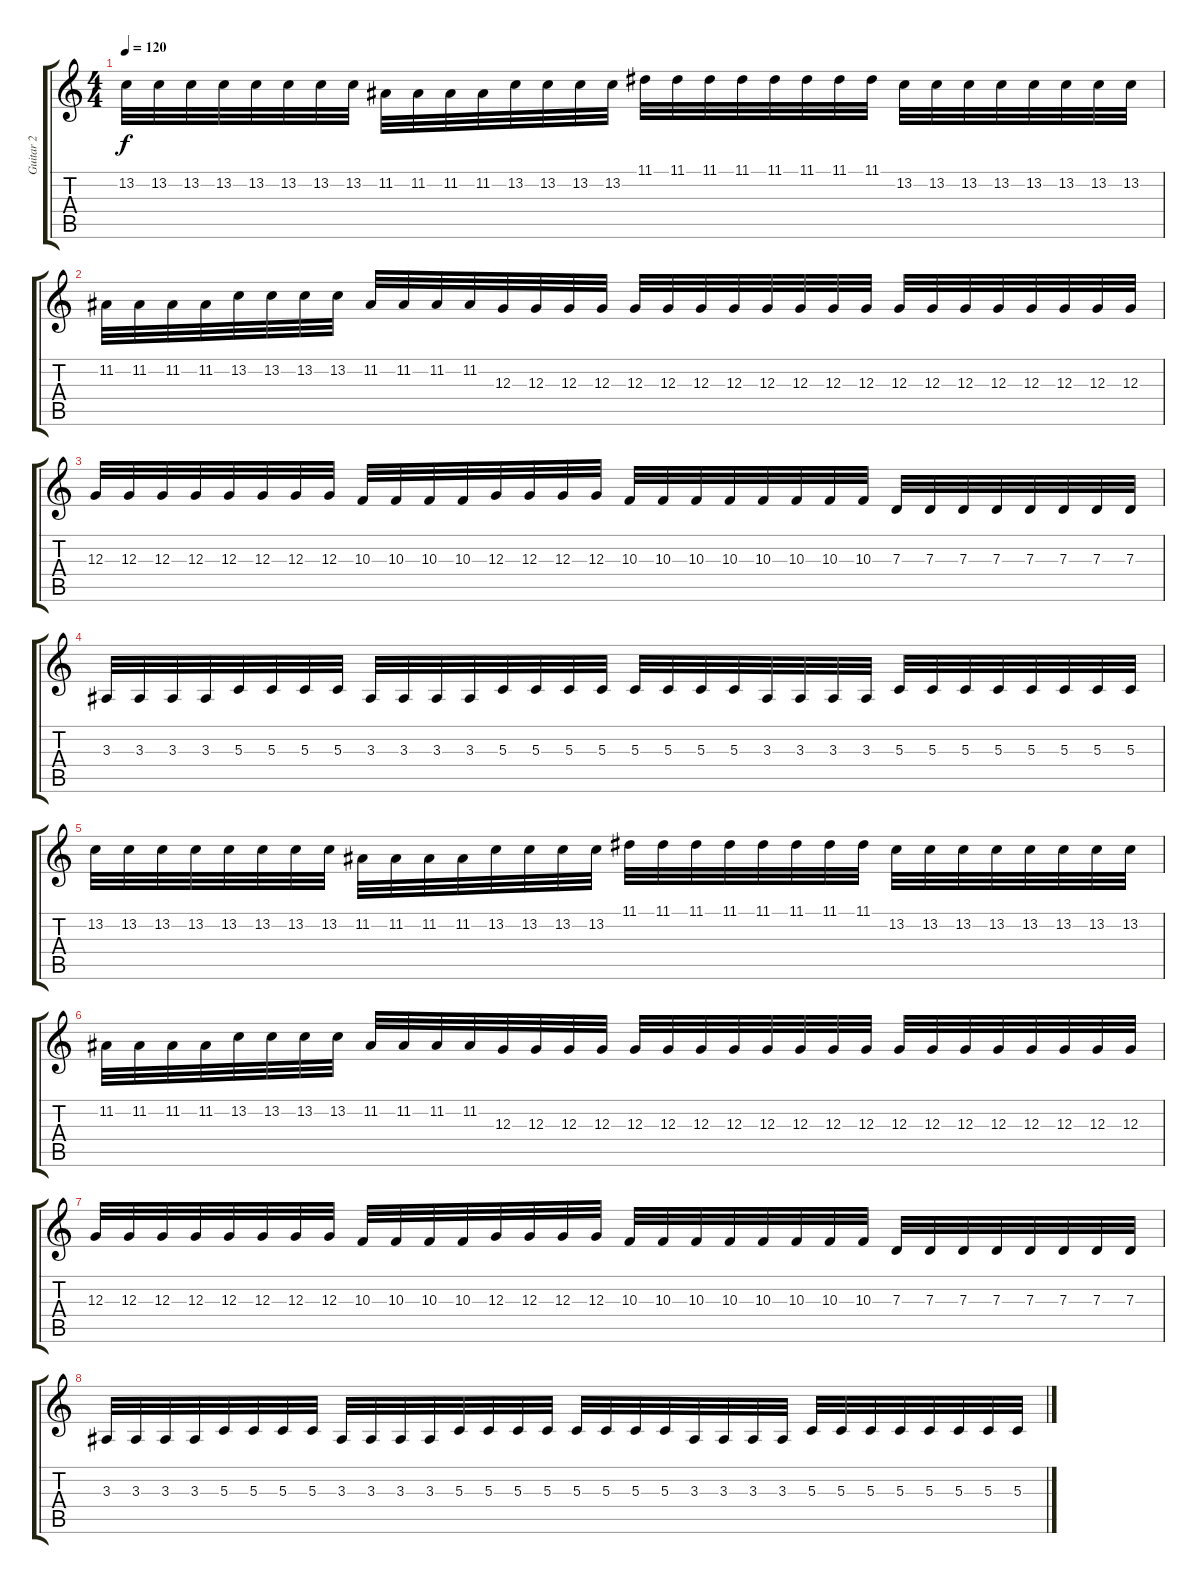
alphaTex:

\track ("Guitar 2" "Guitar 2") {instrument lead8bassandlead}
\staff {score tabs}
\tuning (E4 B3 G3 D3 A2 E2) {hide}
\ts (4 4)
\tempo 120
\clef g2
\ks c
13.2.32{dy f} 13.2.32 13.2.32 13.2.32 13.2.32 13.2.32 13.2.32 13.2.32 11.2.32 11.2.32 11.2.32 11.2.32 13.2.32 13.2.32 13.2.32 13.2.32 11.1.32 11.1.32 11.1.32 11.1.32 11.1.32 11.1.32 11.1.32 11.1.32 13.2.32 13.2.32 13.2.32 13.2.32 13.2.32 13.2.32 13.2.32 13.2.32 |
11.2.32 11.2.32 11.2.32 11.2.32 13.2.32 13.2.32 13.2.32 13.2.32 11.2.32 11.2.32 11.2.32 11.2.32 12.3.32 12.3.32 12.3.32 12.3.32 12.3.32 12.3.32 12.3.32 12.3.32 12.3.32 12.3.32 12.3.32 12.3.32 12.3.32 12.3.32 12.3.32 12.3.32 12.3.32 12.3.32 12.3.32 12.3.32 |
12.3.32 12.3.32 12.3.32 12.3.32 12.3.32 12.3.32 12.3.32 12.3.32 10.3.32 10.3.32 10.3.32 10.3.32 12.3.32 12.3.32 12.3.32 12.3.32 10.3.32 10.3.32 10.3.32 10.3.32 10.3.32 10.3.32 10.3.32 10.3.32 7.3.32 7.3.32 7.3.32 7.3.32 7.3.32 7.3.32 7.3.32 7.3.32 |
3.3.32 3.3.32 3.3.32 3.3.32 5.3.32 5.3.32 5.3.32 5.3.32 3.3.32 3.3.32 3.3.32 3.3.32 5.3.32 5.3.32 5.3.32 5.3.32 5.3.32 5.3.32 5.3.32 5.3.32 3.3.32 3.3.32 3.3.32 3.3.32 5.3.32 5.3.32 5.3.32 5.3.32 5.3.32 5.3.32 5.3.32 5.3.32 |
13.2.32 13.2.32 13.2.32 13.2.32 13.2.32 13.2.32 13.2.32 13.2.32 11.2.32 11.2.32 11.2.32 11.2.32 13.2.32 13.2.32 13.2.32 13.2.32 11.1.32 11.1.32 11.1.32 11.1.32 11.1.32 11.1.32 11.1.32 11.1.32 13.2.32 13.2.32 13.2.32 13.2.32 13.2.32 13.2.32 13.2.32 13.2.32 |
11.2.32 11.2.32 11.2.32 11.2.32 13.2.32 13.2.32 13.2.32 13.2.32 11.2.32 11.2.32 11.2.32 11.2.32 12.3.32 12.3.32 12.3.32 12.3.32 12.3.32 12.3.32 12.3.32 12.3.32 12.3.32 12.3.32 12.3.32 12.3.32 12.3.32 12.3.32 12.3.32 12.3.32 12.3.32 12.3.32 12.3.32 12.3.32 |
12.3.32 12.3.32 12.3.32 12.3.32 12.3.32 12.3.32 12.3.32 12.3.32 10.3.32 10.3.32 10.3.32 10.3.32 12.3.32 12.3.32 12.3.32 12.3.32 10.3.32 10.3.32 10.3.32 10.3.32 10.3.32 10.3.32 10.3.32 10.3.32 7.3.32 7.3.32 7.3.32 7.3.32 7.3.32 7.3.32 7.3.32 7.3.32 |
3.3.32 3.3.32 3.3.32 3.3.32 5.3.32 5.3.32 5.3.32 5.3.32 3.3.32 3.3.32 3.3.32 3.3.32 5.3.32 5.3.32 5.3.32 5.3.32 5.3.32 5.3.32 5.3.32 5.3.32 3.3.32 3.3.32 3.3.32 3.3.32 5.3.32 5.3.32 5.3.32 5.3.32 5.3.32 5.3.32 5.3.32 5.3.32
